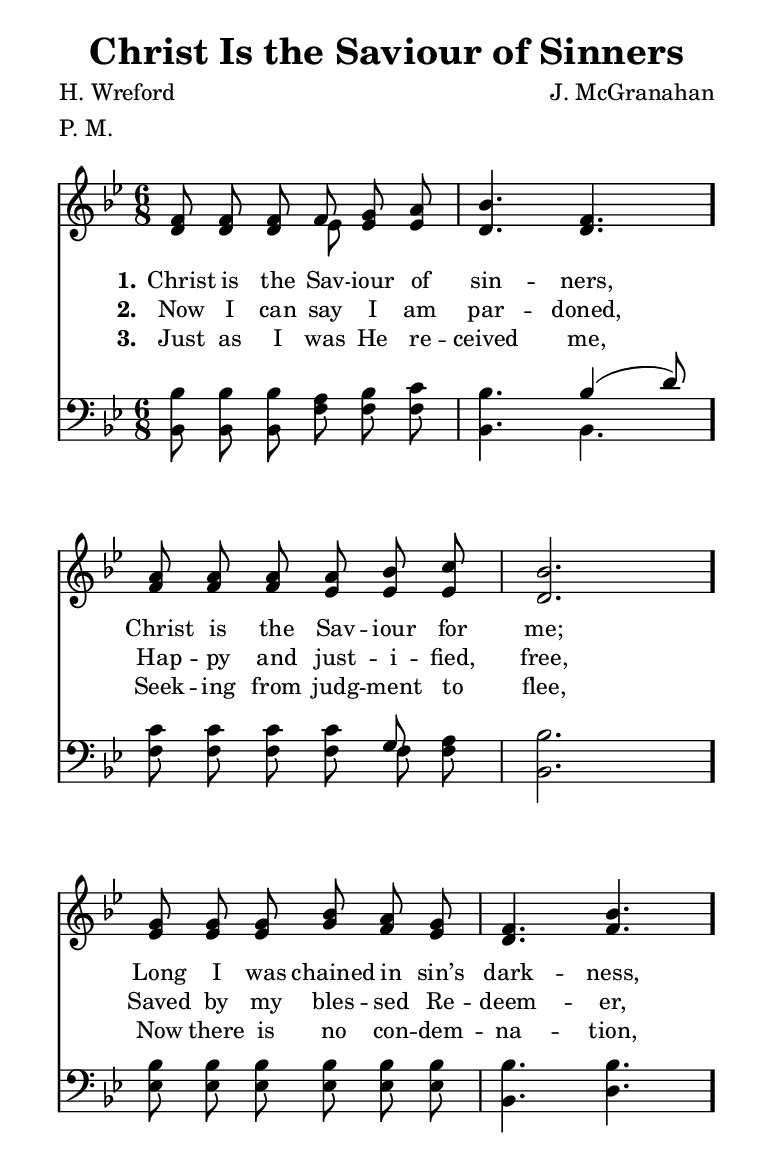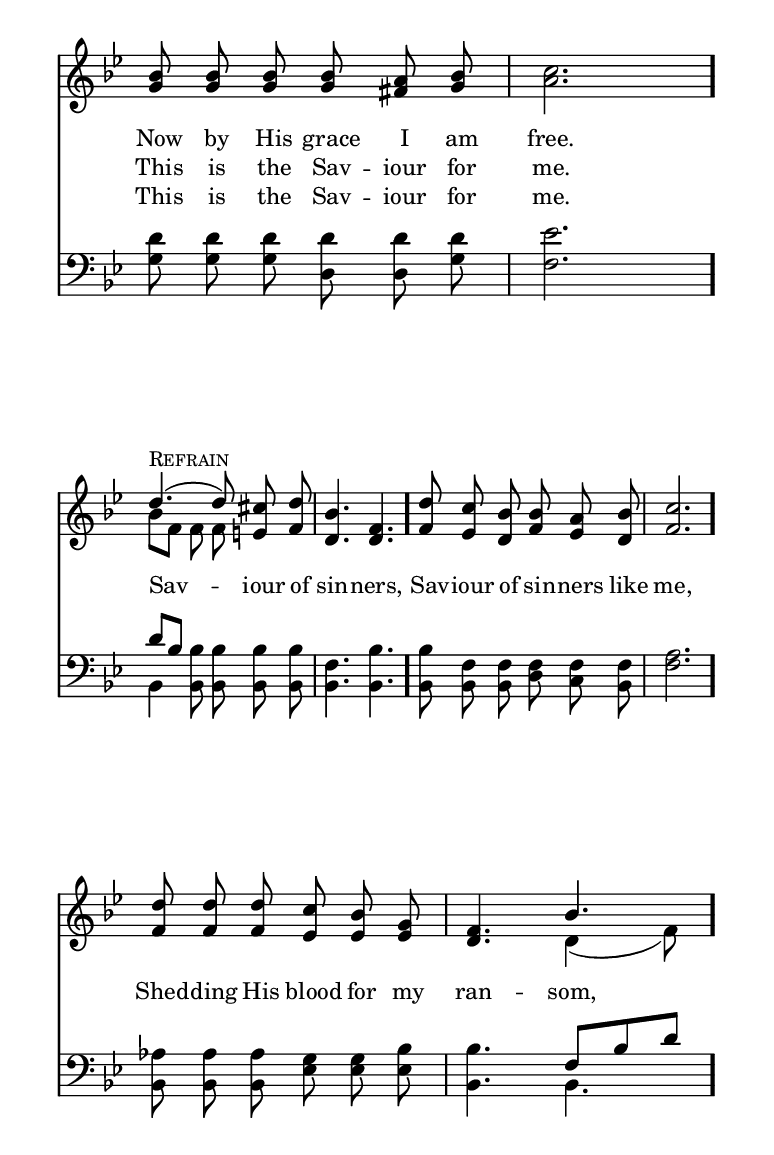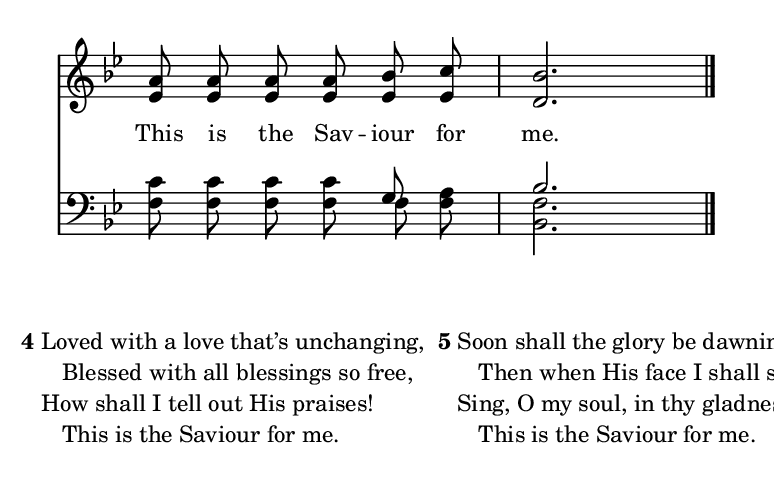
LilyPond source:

\include "common/global.ily"
\paper {
  \include "common/paper.ily"
  score-markup-spacing.padding = 2
  score-markup-spacing.basic-distance = 2
}

\header{
  %gospel
  hymnnumber = "68"
  title = "Christ Is the Saviour of Sinners"
  tunename = "Showers of Blessing"
  meter = "P. M."
  poet = "H. Wreford"
  composer = "J. McGranahan"
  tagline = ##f
}

% for fermata in MIDI
ta = { \tempo 4=70 }
tb = { \tempo 4=35 }

patternAA = { c8 c8 c8 c8 c8 c8 | c4. c4. }
patternAB = { c8 c8 c8 c8 c8 c8 | c4. c4( c8) }
patternAC = { c8 c8 c8 c8 c8 c8 | c4. c8[ c8 c8] }

patternBA = { c8 c8 c8 c8 c8 c8 | c2. }

patternCA = { c4.( c8) c8 c8 | c4. c4. }
patternCB = { c8[ c8] c8 c8 c8 c8 | c4. c4. }
patternCC = { c4 c8 c8 c8 c8 | c4. c4. }

global = {
  \include "common/overrides.ily"
  \override Staff.TimeSignature.style = #'numbered
  \time 6/8
  \override Score.MetronomeMark.transparent = ##t % hide all fermata changes too
  \ta
  \key bes \major
  \autoBeamOff
}

notesSoprano = {
\global
\relative c' {

  \changePitch \patternAA { f f f f g a | bes f }
  \changePitch \patternBA { a a a a bes c | bes }
  \changePitch \patternAA { g g g bes a g | f bes }
  \changePitch \patternBA { bes bes bes bes a bes | c }

  << s^\markup { \small \caps "Refrain" }
  \changePitch \patternCA { d d cis d | bes f } >>
  \changePitch \patternBA { d' c bes bes a bes | c }
  \changePitch \patternAA { d d d c bes g | f bes }
  \changePitch \patternBA { a a a a bes c | bes }

  \bar "|."

}
}

notesAlto = {
\global
\relative e' {

  \changePitch \patternAA { d d d ees ees ees | d d }
  \changePitch \patternBA { f f f ees ees ees | d }
  \changePitch \patternAA { ees ees ees g f ees | d f }
  \changePitch \patternBA { g g g g fis g | a }

  \changePitch \patternCB { bes f f | f e! f | d d }
  \changePitch \patternBA { f ees d f ees d | f }
  \changePitch \patternAB { f f f ees ees ees | d d f }
  \changePitch \patternBA { ees ees ees ees ees ees | d }

}
}

notesTenor = {
\global
\relative a {

  \changePitch \patternAB { bes bes bes a bes c | bes bes d }
  \changePitch \patternBA { c c c c g a | bes }
  \changePitch \patternAA { bes bes bes bes bes bes | bes bes }
  \changePitch \patternBA { d d d d d d | ees }

  \changePitch \patternCB { d bes bes bes bes bes | f bes  }
  \changePitch \patternBA { bes f f f f f | a }
  \changePitch \patternAC { aes aes aes g g bes | bes f bes d }
  \changePitch \patternBA { c c c c g a | bes }

}
}

notesBass = {
\global
\relative f, {

  \changePitch \patternAA { bes bes bes f' f f | bes, bes }
  \changePitch \patternBA { f' f f f f f | bes, }
  \changePitch \patternAA { ees ees ees ees ees ees | bes d }
  \changePitch \patternBA { g g g d d g | f }

  \changePitch \patternCC { bes, bes bes bes bes | bes bes }
  \changePitch \patternBA { bes bes bes d c bes | f' }
  \changePitch \patternAA { bes, bes bes ees ees ees | bes bes }
  \changePitch \patternBA { f' f f f f f | < f bes, > }

}
}

Refrain = \lyricmode {

Sav -- iour of sin -- ners, \bar "."
Sav -- iour of sin -- ners like me, \bar "." \break
Shed -- ding His blood for my ran -- som, \bar "."
This is the Sav -- iour for me. \bar "." \break

}

wordsA = \lyricmode {
\set stanza = "1."

Christ is the Sav -- iour of sin -- ners, \bar "."
Christ is the Sav -- iour for me; \bar "." \break
Long I was chained in sin’s dark -- ness, \bar "."
Now by His grace I am free. \bar "." \break

}

wordsB = \lyricmode {
\set stanza = "2."

Now I can say I am par -- doned,
Hap -- py and just -- i -- fied, free,
Saved by my bles -- sed Re -- deem -- er,
This is the Sav -- iour for me.

\Refrain

}

wordsC = \lyricmode {
\set stanza = "3."

Just as I was He re -- ceived me,
Seek -- ing from judg -- ment to flee,
Now there is no con -- dem -- na -- tion,
This is the Sav -- iour for me.

}

wordsD = \markuplist {

\line { Loved with a love that’s unchanging, }
\line { { \hspace #2 } Blessed with all blessings so free, }
\line { How shall I tell out His praises! }
\line { { \hspace #2 } This is the Saviour for me. }

}

wordsE = \markuplist {

\line { Soon shall the glory be dawning, }
\line { { \hspace #2 } Then when His face I shall see, }
\line { Sing, O my soul, in thy gladness, }
\line { { \hspace #2 } This is the Saviour for me. }

}

\score {
  \context ChoirStaff <<
    \context Staff = upper <<
      \set Staff.autoBeaming = ##f
      \set ChoirStaff.systemStartDelimiter = #'SystemStartBar
      \set ChoirStaff.printPartCombineTexts = ##f
      \partcombine #'(2 . 9) \notesSoprano \notesAlto
      \context NullVoice = sopranos { \voiceOne << \notesSoprano >> }
      \context NullVoice = altos { \voiceTwo << \notesAlto >> }
      \context Lyrics = one   \lyricsto sopranos \wordsA
      \context Lyrics = two   \lyricsto sopranos \wordsB
      \context Lyrics = three \lyricsto sopranos \wordsC
    >>
    \context Staff = men <<
      \set Staff.autoBeaming = ##f
      \clef bass
      \set ChoirStaff.printPartCombineTexts = ##f
      \partcombine #'(2 . 9) \notesTenor \notesBass
      \context NullVoice = tenors { \voiceOne << \notesTenor >> }
      \context NullVoice = basses { \voiceTwo << \notesBass >> }
    >>
  >>
  \layout {
    \include "common/layout.ily"
  }
  \midi{
    \include "common/midi.ily"
  }
}

\noPageBreak

\markup { \fill-line {
  \hspace #0.1
  \line{ \bold 4 \column { \wordsD } }
  \hspace #0.1
  \line{ \bold 5 \column { \wordsE } }
  \hspace #0.1
} }

\pageBreak

\version "2.19.49"  % necessary for upgrading to future LilyPond versions.

% vi:set et ts=2 sw=2 ai nocindent syntax=lilypond:
